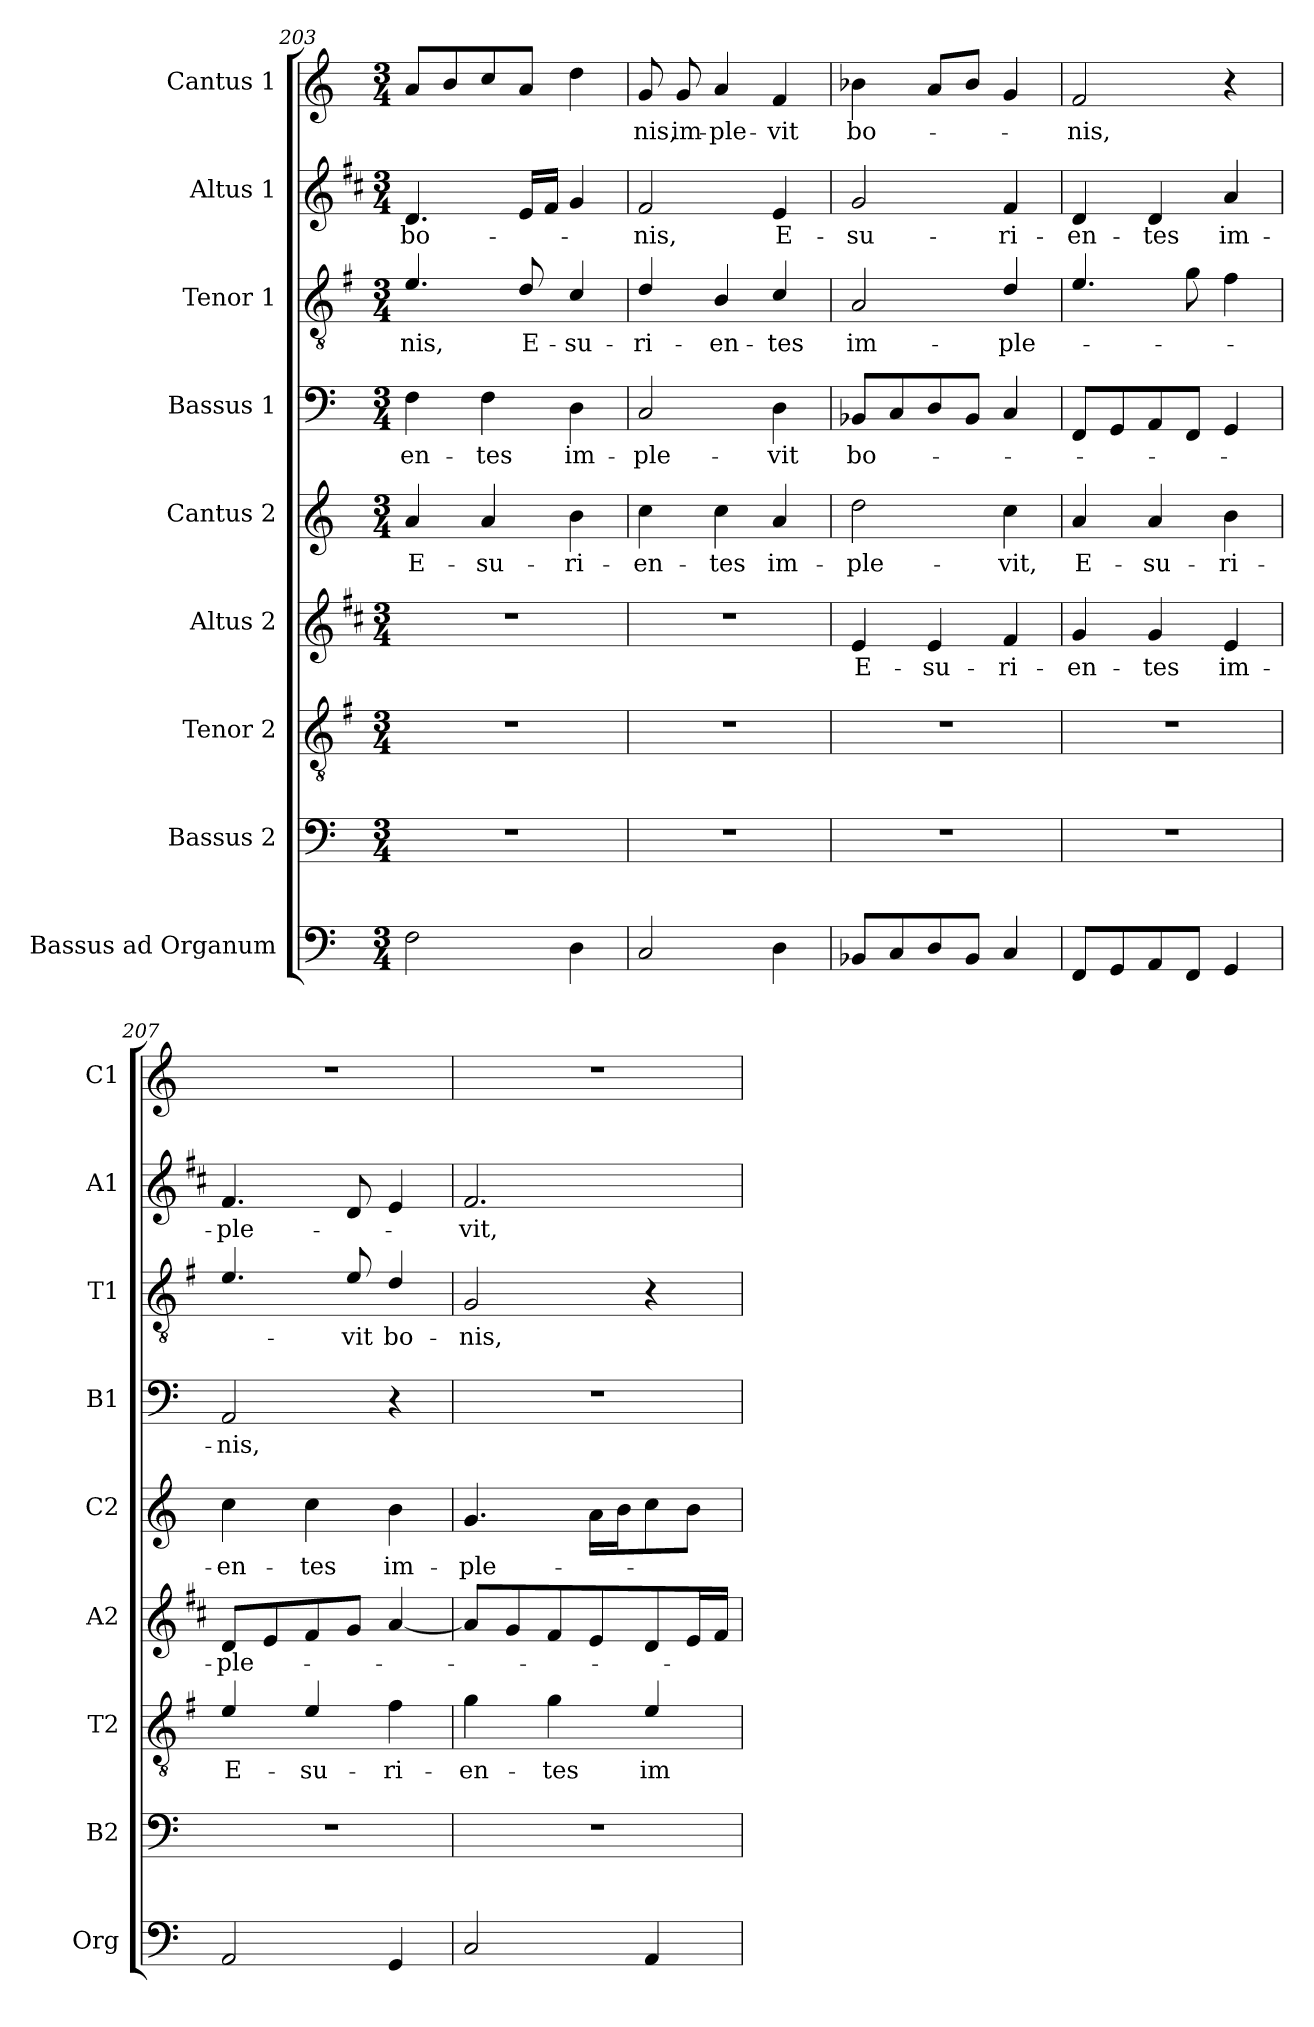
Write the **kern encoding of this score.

**kern	**kern	**kern	**text	**kern	**text	**kern	**text	**kern	**text	**kern	**text	**kern	**text	**kern	**text
*part9	*part8	*part7	*part7	*part6	*part6	*part5	*part5	*part4	*part4	*part3	*part3	*part2	*part2	*part1	*part1
*staff9	*staff8	*staff7	*staff7	*staff6	*staff6	*staff5	*staff5	*staff4	*staff4	*staff3	*staff3	*staff2	*staff2	*staff1	*staff1
*I"Bassus ad Organum	*I"Bassus 2	*I"Tenor 2	*	*I"Altus 2	*	*I"Cantus 2	*	*I"Bassus 1	*	*I"Tenor 1	*	*I"Altus 1	*	*I"Cantus 1	*
*I'Org	*I'B2	*I'T2	*	*I'A2	*	*I'C2	*	*I'B1	*	*I'T1	*	*I'A1	*	*I'C1	*
*clefF4	*clefF4	*clefGv2	*	*clefG2	*	*clefG2	*	*clefF4	*	*clefGv2	*	*clefG2	*	*clefG2	*
*	*	*ITrd4c7	*	*ITrd1c2	*	*	*	*	*	*ITrd4c7	*	*ITrd1c2	*	*	*
*k[]	*k[]	*k[]	*	*k[]	*	*k[]	*	*k[]	*	*k[]	*	*k[]	*	*k[]	*
*C:	*C:	*C:	*	*C:	*	*C:	*	*C:	*	*C:	*	*C:	*	*C:	*
*M3/4	*M3/4	*M3/4	*	*M3/4	*	*M3/4	*	*M3/4	*	*M3/4	*	*M3/4	*	*M3/4	*
=203	=203	=203	=203	=203	=203	=203	=203	=203	=203	=203	=203	=203	=203	=203	=203
!	!	!	!	!	!	!	!LO:LY:b	!	!LO:LY:b	!	!LO:LY:b	!	!LO:LY:b	!	!
2F\	2.r	2.r	.	2.r	.	4a/	E-	4F\	-en-	4.A/	-nis,	4.c/	bo-	8a/L	.
.	.	.	.	.	.	.	.	.	.	.	.	.	.	8b/	.
!	!	!	!	!	!	!	!LO:LY:b	!	!LO:LY:b	!	!	!	!	!	!
.	.	.	.	.	.	4a/	-su-	4F\	-tes	.	.	.	.	8cc/	.
!	!	!	!	!	!	!	!	!	!	!	!LO:LY:b	!	!	!	!
.	.	.	.	.	.	.	.	.	.	8G/	E-	16d/LL	.	8a/J	.
.	.	.	.	.	.	.	.	.	.	.	.	16e/JJ	.	.	.
!	!	!	!	!	!	!	!LO:LY:b	!	!LO:LY:b	!	!LO:LY:b	!	!	!	!
4D\	.	.	.	.	.	4b\	-ri-	4D\	im-	4F/	-su-	4f/	.	4dd\	.
=204	=204	=204	=204	=204	=204	=204	=204	=204	=204	=204	=204	=204	=204	=204	=204
!	!	!	!	!	!	!	!LO:LY:b	!	!LO:LY:b	!	!LO:LY:b	!	!LO:LY:b	!	!LO:LY:b
2C/	2.r	2.r	.	2.r	.	4cc\	-en-	2C/	-ple-	4G/	-ri-	2e/	-nis,	8g/	-nis,
!	!	!	!	!	!	!	!	!	!	!	!	!	!	!	!LO:LY:b
.	.	.	.	.	.	.	.	.	.	.	.	.	.	8g/	im-
!	!	!	!	!	!	!	!LO:LY:b	!	!	!	!LO:LY:b	!	!	!	!LO:LY:b
.	.	.	.	.	.	4cc\	-tes	.	.	4E/	-en-	.	.	4a/	-ple-
!	!	!	!	!	!	!	!LO:LY:b	!	!LO:LY:b	!	!LO:LY:b	!	!LO:LY:b	!	!LO:LY:b
4D\	.	.	.	.	.	4a/	im-	4D\	-vit	4F/	-tes	4d/	E-	4f/	-vit
=205	=205	=205	=205	=205	=205	=205	=205	=205	=205	=205	=205	=205	=205	=205	=205
!	!	!	!	!	!LO:LY:b	!	!LO:LY:b	!	!LO:LY:b	!	!LO:LY:b	!	!LO:LY:b	!	!LO:LY:b
8BB-X/L	2.r	2.r	.	4d/	E-	2dd\	-ple-	8BB-X/L	bo-	2D/	im-	2f/	-su-	4b-X\	bo-
8C/	.	.	.	.	.	.	.	8C/	.	.	.	.	.	.	.
!	!	!	!	!	!LO:LY:b	!	!	!	!	!	!	!	!	!	!
8D/	.	.	.	4d/	-su-	.	.	8D/	.	.	.	.	.	8a/L	.
8BB-/J	.	.	.	.	.	.	.	8BB-/J	.	.	.	.	.	8b-/J	.
!	!	!	!	!	!LO:LY:b	!	!LO:LY:b	!	!	!	!LO:LY:b	!	!LO:LY:b	!	!
4C/	.	.	.	4e/	-ri-	4cc\	-vit,	4C/	.	4G/	-ple-	4e/	-ri-	4g/	.
!!LO:PB:g=z
=206	=206	=206	=206	=206	=206	=206	=206	=206	=206	=206	=206	=206	=206	=206	=206
!	!	!	!	!	!LO:LY:b	!	!LO:LY:b	!	!	!	!	!	!LO:LY:b	!	!LO:LY:b
8FF/L	2.r	2.r	.	4f/	-en-	4a/	E-	8FF/L	.	4.A/	.	4c/	-en-	2f/	-nis,
8GG/	.	.	.	.	.	.	.	8GG/	.	.	.	.	.	.	.
!	!	!	!	!	!LO:LY:b	!	!LO:LY:b	!	!	!	!	!	!LO:LY:b	!	!
8AA/	.	.	.	4f/	-tes	4a/	-su-	8AA/	.	.	.	4c/	-tes	.	.
8FF/J	.	.	.	.	.	.	.	8FF/J	.	8c\	.	.	.	.	.
!	!	!	!	!	!LO:LY:b	!	!LO:LY:b	!	!	!	!	!	!LO:LY:b	!	!
4GG/	.	.	.	4d/	im-	4b\	-ri-	4GG/	.	4B\	.	4g/	im-	4r	.
=207	=207	=207	=207	=207	=207	=207	=207	=207	=207	=207	=207	=207	=207	=207	=207
!	!	!	!LO:LY:b	!	!LO:LY:b	!	!LO:LY:b	!	!LO:LY:b	!	!	!	!LO:LY:b	!	!
2AA/	2.r	4A/	-E-	8c/L	-ple-	4cc\	-en-	2AA/	-nis,	4.A/	.	4.e/	-ple-	2.r	.
.	.	.	.	8d/	.	.	.	.	.	.	.	.	.	.	.
!	!	!	!LO:LY:b	!	!	!	!LO:LY:b	!	!	!	!	!	!	!	!
.	.	4A/	-su-	8e/	.	4cc\	-tes	.	.	.	.	.	.	.	.
!	!	!	!	!	!	!	!	!	!	!	!LO:LY:b	!	!	!	!
.	.	.	.	8f/J	.	.	.	.	.	8A/	-vit	8c/	.	.	.
!	!	!	!LO:LY:b	!	!	!	!LO:LY:b	!	!	!	!LO:LY:b	!	!	!	!
4GG/	.	4B\	-ri-	[4g/	.	4b\	im-	4r	.	4G/	bo-	4d/	.	.	.
=208	=208	=208	=208	=208	=208	=208	=208	=208	=208	=208	=208	=208	=208	=208	=208
!	!	!	!LO:LY:b	!	!	!	!LO:LY:b	!	!	!	!LO:LY:b	!	!LO:LY:b	!	!
2C/	2.r	4c\	-en-	8g/L]	.	4.g/	-ple-	2.r	.	2C/	-nis,	2.e/	-vit,	2.r	.
.	.	.	.	8f/	.	.	.	.	.	.	.	.	.	.	.
!	!	!	!LO:LY:b	!	!	!	!	!	!	!	!	!	!	!	!
.	.	4c\	-tes	8e/	.	.	.	.	.	.	.	.	.	.	.
.	.	.	.	8d/	.	16a\LL	.	.	.	.	.	.	.	.	.
.	.	.	.	.	.	16b\J	.	.	.	.	.	.	.	.	.
!	!	!	!LO:LY:b	!	!	!	!	!	!	!	!	!	!	!	!
4AA/	.	4A/	im-	8c/	.	8cc\	.	.	.	4r	.	.	.	.	.
.	.	.	.	16d/L	.	8b\J	.	.	.	.	.	.	.	.	.
.	.	.	.	16e/JJ	.	.	.	.	.	.	.	.	.	.	.
=	=	=	=	=	=	=	=	=	=	=	=	=	=	=	=
*-	*-	*-	*-	*-	*-	*-	*-	*-	*-	*-	*-	*-	*-	*-	*-
